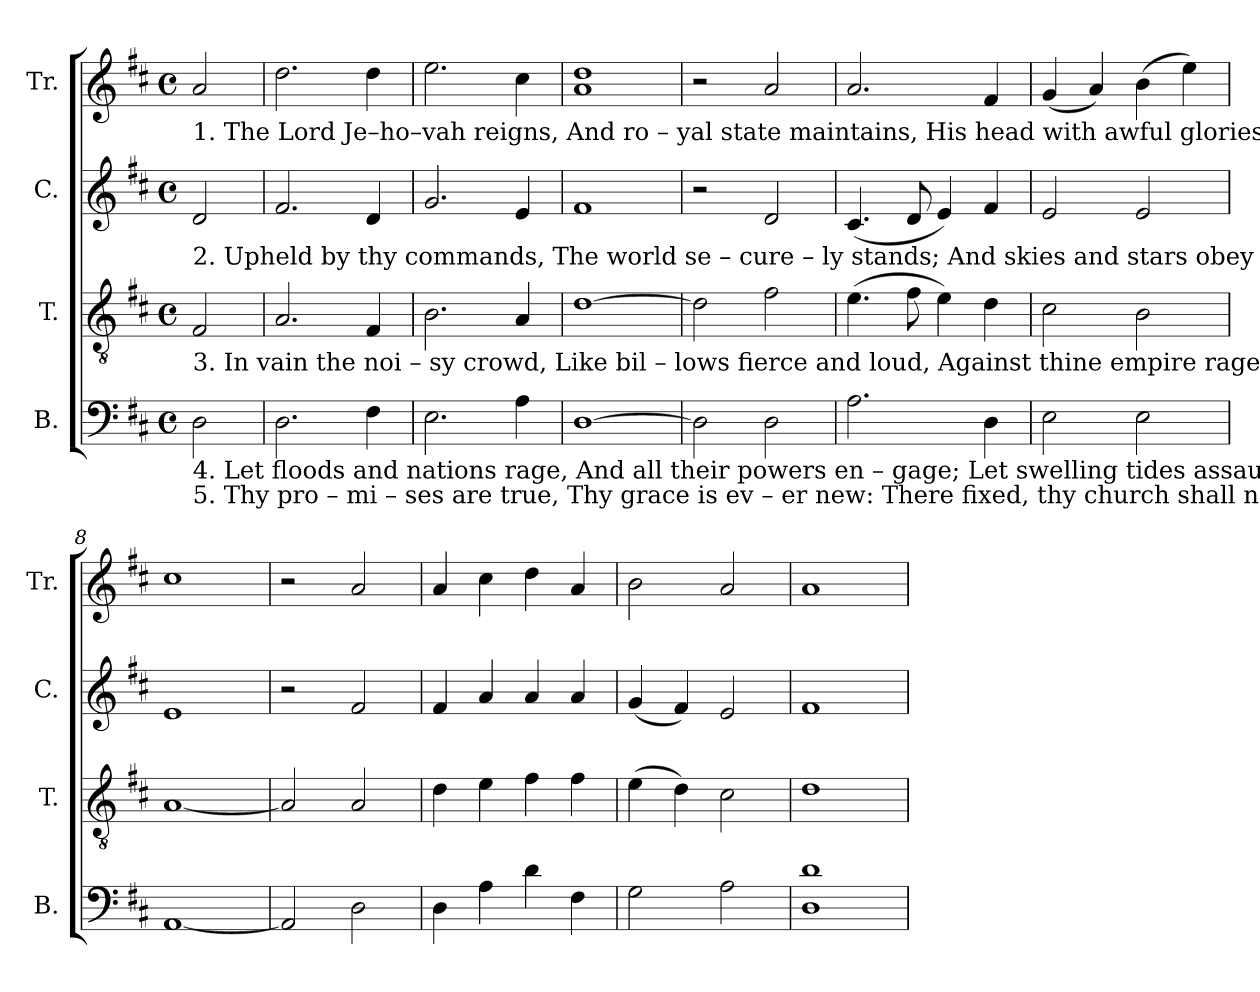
**kern	**kern	**kern	**kern
*part4	*part3	*part2	*part1
*staff4	*staff3	*staff2	*staff1
*I"B.	*I"T.	*I"C.	*I"Tr.
*I'B.	*I'T.	*I'C.	*I'Tr.
*clefF4	*clefGv2	*clefG2	*clefG2
*k[f#c#]	*k[f#c#]	*k[f#c#]	*k[f#c#]
*M4/4	*M4/4	*M4/4	*M4/4
*met(c)	*met(c)	*met(c)	*met(c)
*MM160	*MM160	*MM160	*MM160
=1	=1	=1	=1
!	!	!	!LO:TX:b:t=1. The Lord  Je–ho–vah  reigns,             And   ro         –       yal    state  maintains,              His head with awful glories crowned;
!	!	!LO:TX:b:t=2. Upheld  by  thy  commands,                  The   world         se – cure – ly     stands;              And skies and stars obey thy word&colon;	!
!	!LO:TX:b:t=3. In   vain   the   noi – sy   crowd,        Like   bil     –       lows    fierce  and      loud,           Against thine empire rage and roar;	!	!
!LO:TX:b:t=4. Let   floods  and nations rage,            And   all              their  powers  en – gage;            Let  swelling  tides  assault  the sky;	!	!	!
!LO:TX:b:t=5. Thy  pro – mi – ses   are  true,             Thy   grace            is      ev   –   er     new&colon;    There fixed, thy church shall ne'er remove;	!	!	!
2D\	2F#/	2d/	2a/
=2	=2	=2	=2
2.D\	2.A/	2.f#/	2.dd\
4F#\	4F#/	4d/	4dd\
=3	=3	=3	=3
2.E\	2.B\	2.g/	2.ee\
4A\	4A/	4e/	4cc#\
=4	=4	=4	=4
[1D	[1d	1f#	1a 1dd
=5	=5	=5	=5
2D\]	2d\]	2r	2r
2D\	2f#\	2d/	2a/
=6	=6	=6	=6
2.A\	(4.e\	(4.c#/	2.a/
.	8f#\	8d/	.
.	4e\)	4e/)	.
4D\	4d\	4f#/	4f#/
=7	=7	=7	=7
2E\	2c#\	2e/	(4g/
.	.	.	4a/)
2E\	2B\	2e/	(4b\
.	.	.	4ee\)
=8	=8	=8	=8
[1AA	[1A	1e	1cc#
=9	=9	=9	=9
2AA/]	2A/]	2r	2r
2D\	2A/	2f#/	2a/
=10	=10	=10	=10
4D\	4d\	4f#/	4a/
4A\	4e\	4a/	4cc#\
4d\	4f#\	4a/	4dd\
4F#\	4f#\	4a/	4a/
=11	=11	=11	=11
2G\	(4e\	(4g/	2b\
.	4d\)	4f#/)	.
2A\	2c#\	2e/	2a/
=12	=12	=12	=12
1D 1d	1d	1f#	1a
=	=	=	=
*-	*-	*-	*-
